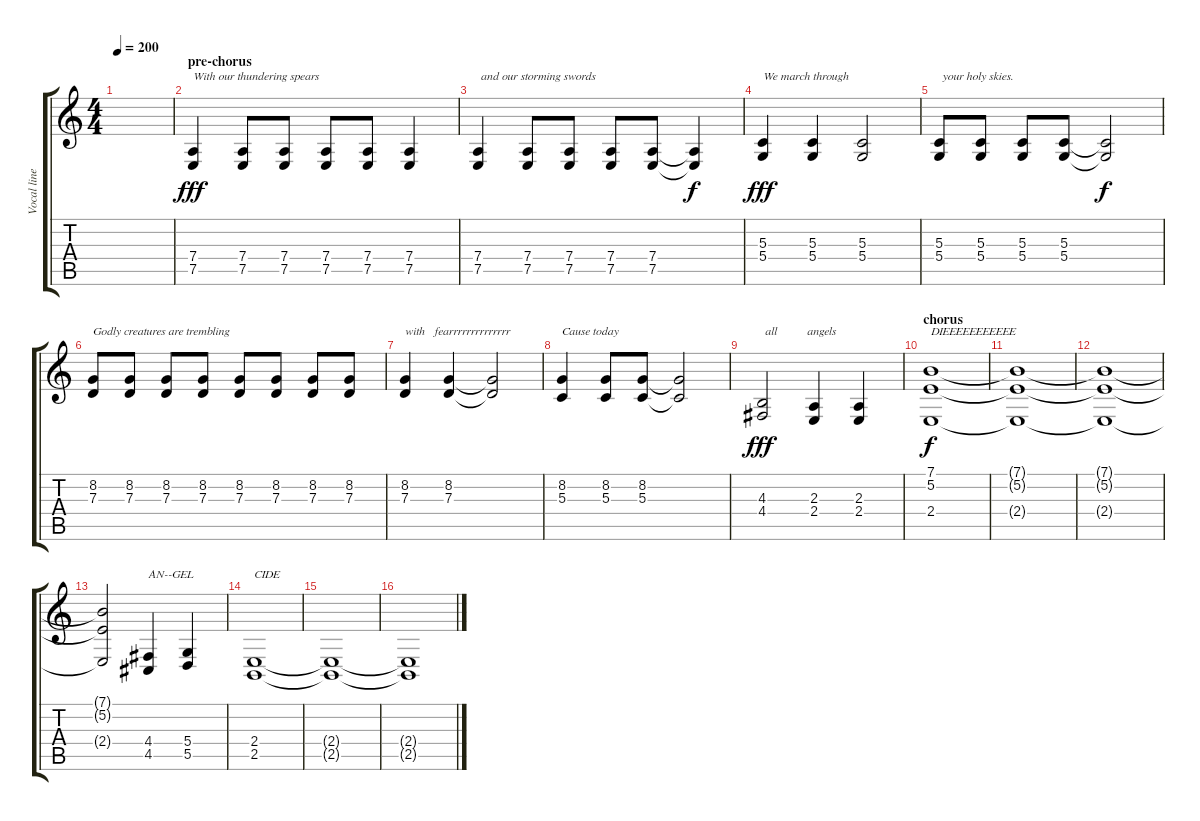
\track ("Vocal line" "Vocal line") {instrument choiraahs}
\staff {score tabs}
\tuning (E4 B3 G3 D3 A2 E2) {hide}
\ts (4 4)
\tempo 200
\clef g2
\ks c
|
\section ("" "pre-chorus")
(7.4 7.5).4{txt "With our thundering spears " dy fff} (7.4 7.5).8 (7.4 7.5).8 (7.4 7.5).8 (7.4 7.5).8 (7.4 7.5).4 |
(7.4 7.5).4{txt " and our storming swords"} (7.4 7.5).8 (7.4 7.5).8 (7.4 7.5).8 (7.4 7.5).8 (7.4{t} 7.5{t}).4{dy f} |
(5.3 5.4).4{txt "We march through " dy fff} (5.3 5.4).4 (5.3 5.4).2 |
(5.3 5.4).8{txt " your holy skies."} (5.3 5.4).8 (5.3 5.4).8 (5.3 5.4).8 (5.3{t} 5.4{t}).2{dy f} |
(8.2 7.3).8{txt "Godly creatures are trembling "} (8.2 7.3).8 (8.2 7.3).8 (8.2 7.3).8 (8.2 7.3).8 (8.2 7.3).8 (8.2 7.3).8 (8.2 7.3).8 |
(8.2 7.3).4{txt "with   fearrrrrrrrrrrrrr"} (8.2 7.3).4 (8.2{t} 7.3{t}).2 |
(8.2 5.3).4{txt "Cause today "} (8.2 5.3).8 (8.2 5.3).8 (8.2{t} 5.3{t}).2 |
(4.3 4.4).2{txt " all          angels " dy fff} (2.3 2.4).4 (2.3 2.4).4 |
\section ("" "chorus")
(7.1 5.2 2.4).1{txt "DIEEEEEEEEEEE" dy f} |
(7.1{t} 5.2{t} 2.4{t}).1 |
(7.1{t} 5.2{t} 2.4{t}).1 |
(7.1{t} 5.2{t} 2.4{t}).2 (4.4 4.5).4{txt "AN--GEL"} (5.4 5.5).4 |
(2.4 2.5).1{txt "CIDE"} |
(2.4{t} 2.5{t}).1 |
(2.4{t} 2.5{t}).1
